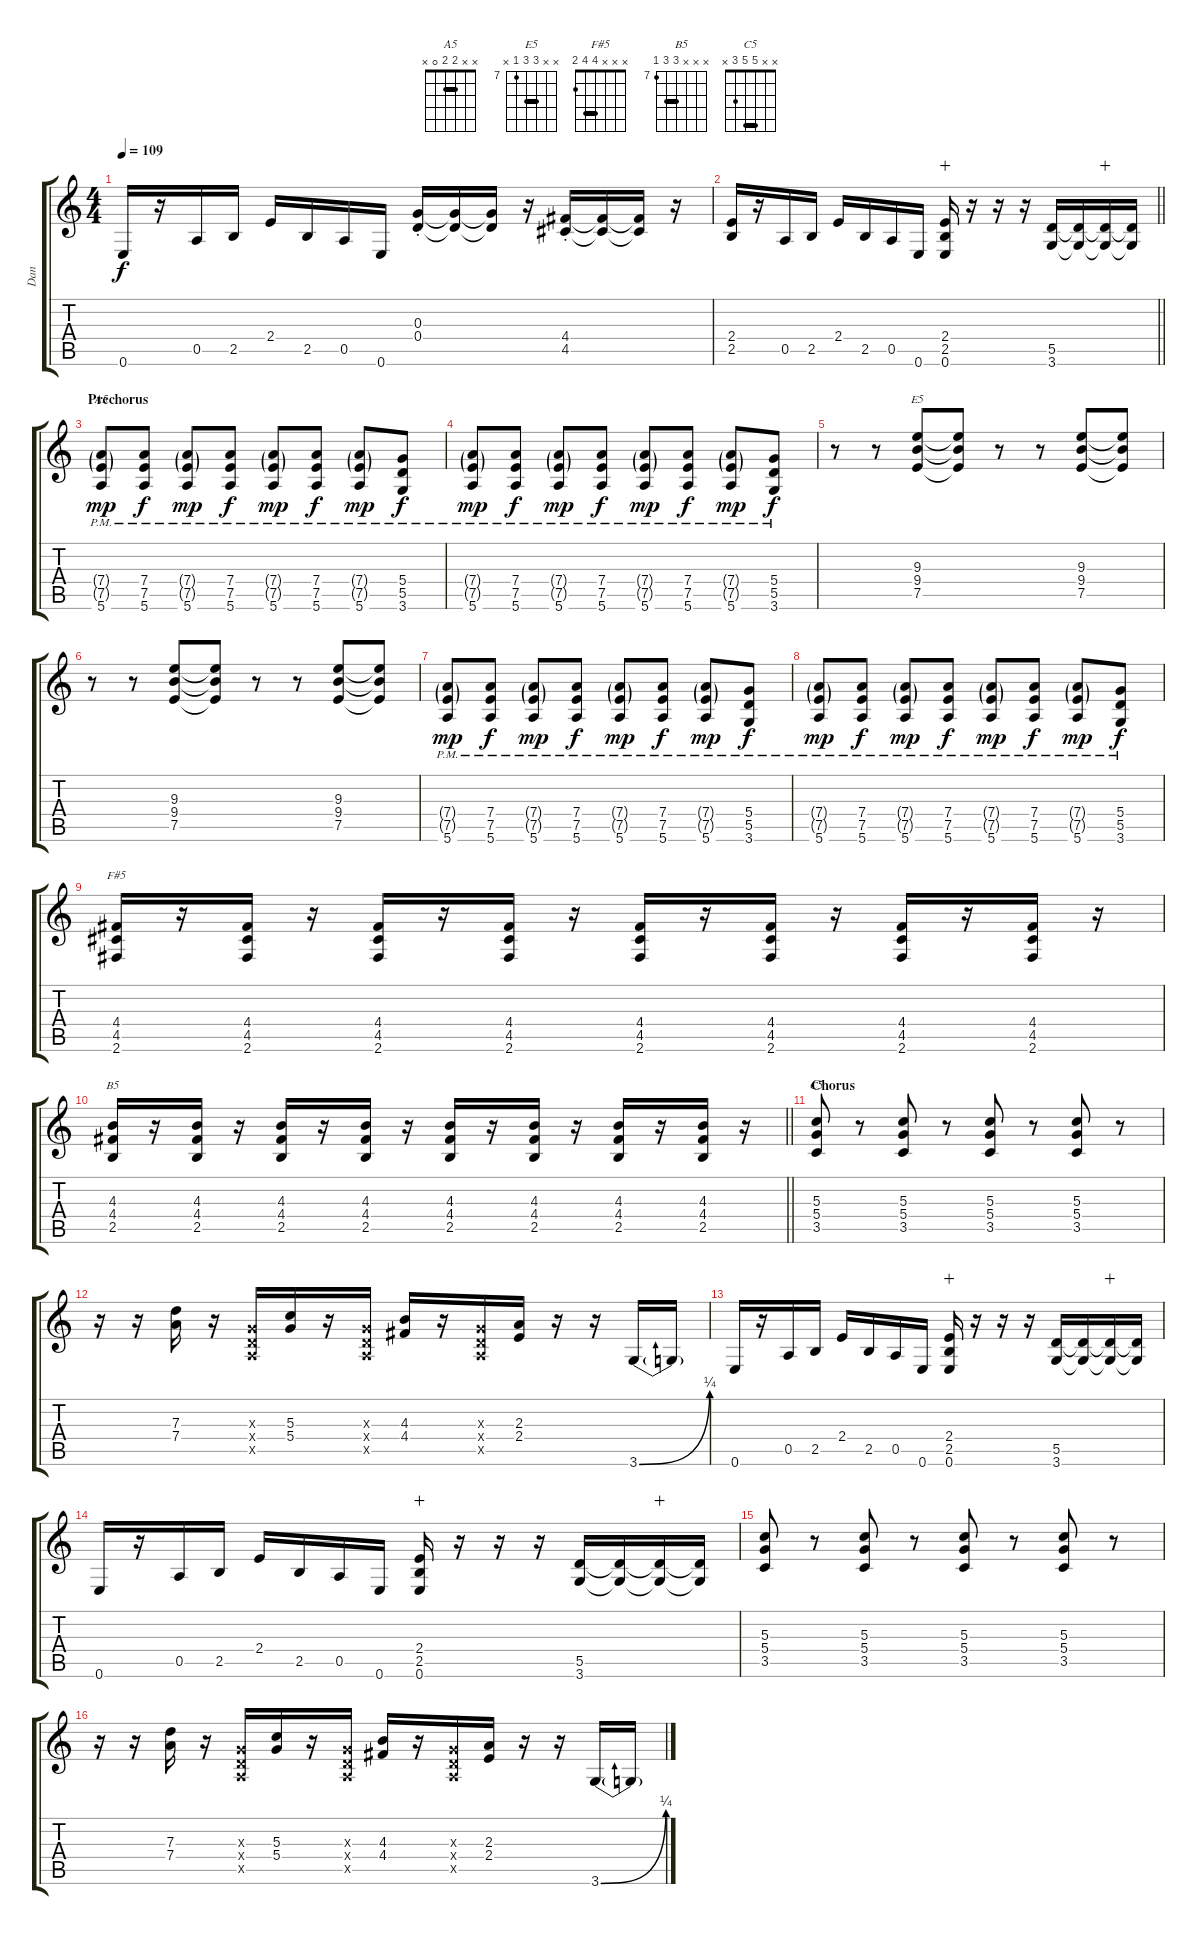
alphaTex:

\track ("Dan" "Dan") {instrument overdrivenguitar}
\staff {score tabs}
\tuning (E4 B3 G3 D3 A2 E2) {hide}
\chord ("A5" x x 2 2 0 x) {barre 2}
\chord ("E5" x x 9 9 7 x) {firstfret 7 barre 9}
\chord ("F#5" x x x 4 4 2) {barre 4}
\chord ("B5" x x x 9 9 7) {firstfret 7 barre 9}
\chord ("C5" x x 5 5 3 x) {barre 5}
\ts (4 4)
\tempo 109
\clef g2
\ks c
0.6.16{dy f} r.16 0.5.16 2.5.16 2.4.16 2.5.16 0.5.16 0.6.16 (0.3 0.4{st}).16 (0.3{t} 0.4{t}).16 (0.3{t} 0.4{t}).16 r.16 (4.4{st} 4.5).16 (4.4{t} 4.5{t}).16 (4.4{t} 4.5{t}).16 r.16 |
\barLineRight lightlight
(2.4 2.5).16 r.16 0.5.16 2.5.16 2.4.16 2.5.16 0.5.16 0.6.16 (2.4 2.5 0.6).16{wahc} r.16 r.16 r.16 (5.5 3.6).16 (5.5{t} 3.6{t}).16 (5.5{t} 3.6{t}).16{wahc} (5.5{t} 3.6{t}).16 |
\section ("" "Prechorus")
(7.4{g pm} 7.5{g pm} 5.6).8{ch "A5" dy mp} (7.4{pm} 7.5{pm} 5.6).8{dy f} (7.4{g pm} 7.5{g pm} 5.6).8{dy mp} (7.4{pm} 7.5{pm} 5.6).8{dy f} (7.4{g pm} 7.5{g pm} 5.6).8{dy mp} (7.4{pm} 7.5{pm} 5.6).8{dy f} (7.4{g pm} 7.5{g pm} 5.6).8{dy mp} (5.4{pm} 5.5{pm} 3.6).8{dy f} |
(7.4{g pm} 7.5{g pm} 5.6).8{dy mp} (7.4{pm} 7.5{pm} 5.6).8{dy f} (7.4{g pm} 7.5{g pm} 5.6).8{dy mp} (7.4{pm} 7.5{pm} 5.6).8{dy f} (7.4{g pm} 7.5{g pm} 5.6).8{dy mp} (7.4{pm} 7.5{pm} 5.6).8{dy f} (7.4{g pm} 7.5{g pm} 5.6).8{dy mp} (5.4{pm} 5.5{pm} 3.6).8{dy f} |
r.8 r.8 (9.3 9.4 7.5).8{ch "E5"} (9.3{t} 9.4{t} 7.5{t}).8 r.8 r.8 (9.3 9.4 7.5).8 (9.3{t} 9.4{t} 7.5{t}).8 |
r.8 r.8 (9.3 9.4 7.5).8 (9.3{t} 9.4{t} 7.5{t}).8 r.8 r.8 (9.3 9.4 7.5).8 (9.3{t} 9.4{t} 7.5{t}).8 |
(7.4{g pm} 7.5{g pm} 5.6).8{dy mp} (7.4{pm} 7.5{pm} 5.6).8{dy f} (7.4{g pm} 7.5{g pm} 5.6).8{dy mp} (7.4{pm} 7.5{pm} 5.6).8{dy f} (7.4{g pm} 7.5{g pm} 5.6).8{dy mp} (7.4{pm} 7.5{pm} 5.6).8{dy f} (7.4{g pm} 7.5{g pm} 5.6).8{dy mp} (5.4{pm} 5.5{pm} 3.6).8{dy f} |
(7.4{g pm} 7.5{g pm} 5.6).8{dy mp} (7.4{pm} 7.5{pm} 5.6).8{dy f} (7.4{g pm} 7.5{g pm} 5.6).8{dy mp} (7.4{pm} 7.5{pm} 5.6).8{dy f} (7.4{g pm} 7.5{g pm} 5.6).8{dy mp} (7.4{pm} 7.5{pm} 5.6).8{dy f} (7.4{g pm} 7.5{g pm} 5.6).8{dy mp} (5.4{pm} 5.5{pm} 3.6).8{dy f} |
(4.4 4.5 2.6).16{ch "F#5"} r.16 (4.4 4.5 2.6).16 r.16 (4.4 4.5 2.6).16 r.16 (4.4 4.5 2.6).16 r.16 (4.4 4.5 2.6).16 r.16 (4.4 4.5 2.6).16 r.16 (4.4 4.5 2.6).16 r.16 (4.4 4.5 2.6).16 r.16 |
\barLineRight lightlight
(4.3 4.4 2.5).16{ch "B5"} r.16 (4.3 4.4 2.5).16 r.16 (4.3 4.4 2.5).16 r.16 (4.3 4.4 2.5).16 r.16 (4.3 4.4 2.5).16 r.16 (4.3 4.4 2.5).16 r.16 (4.3 4.4 2.5).16 r.16 (4.3 4.4 2.5).16 r.16 |
\section ("" "Chorus")
(5.3 5.4 3.5).8{ch "C5"} r.8 (5.3 5.4 3.5).8 r.8 (5.3 5.4 3.5).8 r.8 (5.3 5.4 3.5).8 r.8 |
r.16 r.16 (7.3 7.4).16 r.16 (0.3{x} 0.4{x} 0.5{x}).16 (5.3 5.4).16 r.16 (0.3{x} 0.4{x} 0.5{x}).16 (4.3 4.4).16 r.16 (0.3{x} 0.4{x} 0.5{x}).16 (2.3 2.4).16 r.16 r.16 3.6{be (bend 0 0 60 1)}.16 3.6{t}.16 |
0.6.16 r.16 0.5.16 2.5.16 2.4.16 2.5.16 0.5.16 0.6.16 (2.4 2.5 0.6).16{wahc} r.16 r.16 r.16 (5.5 3.6).16 (5.5{t} 3.6{t}).16 (5.5{t} 3.6{t}).16{wahc} (5.5{t} 3.6{t}).16 |
0.6.16 r.16 0.5.16 2.5.16 2.4.16 2.5.16 0.5.16 0.6.16 (2.4 2.5 0.6).16{wahc} r.16 r.16 r.16 (5.5 3.6).16 (5.5{t} 3.6{t}).16 (5.5{t} 3.6{t}).16{wahc} (5.5{t} 3.6{t}).16 |
(5.3 5.4 3.5).8 r.8 (5.3 5.4 3.5).8 r.8 (5.3 5.4 3.5).8 r.8 (5.3 5.4 3.5).8 r.8 |
r.16 r.16 (7.3 7.4).16 r.16 (0.3{x} 0.4{x} 0.5{x}).16 (5.3 5.4).16 r.16 (0.3{x} 0.4{x} 0.5{x}).16 (4.3 4.4).16 r.16 (0.3{x} 0.4{x} 0.5{x}).16 (2.3 2.4).16 r.16 r.16 3.6{be (bend 0 0 60 1)}.16 3.6{t}.16
